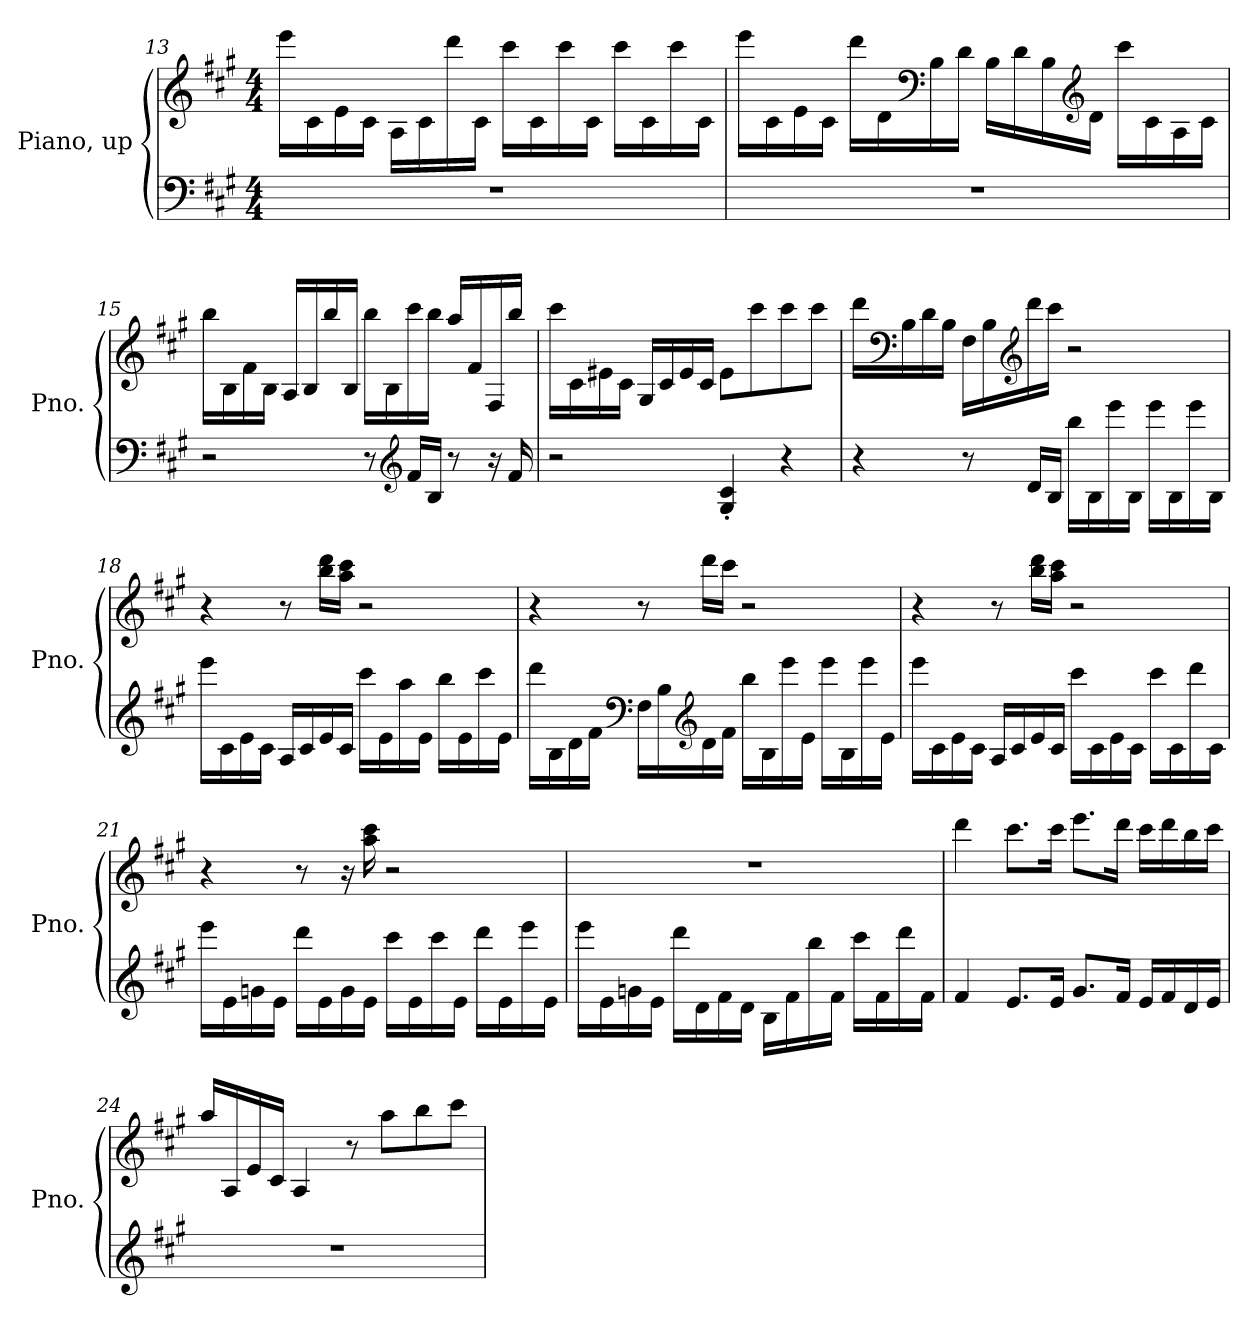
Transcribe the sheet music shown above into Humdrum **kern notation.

**kern	**kern
*part1	*part1
*staff2	*staff1
*I"Piano, up	*
*I'Pno.	*
*clefF4	*clefG2
*k[f#c#g#]	*k[f#c#g#]
*M4/4	*M4/4
=13	=13
1r	16eee\LL
.	16c#\
.	16e\
.	16c#\JJ
.	16A\LL
.	16c#\
.	16ddd\
.	16c#\JJ
.	16ccc#\LL
.	16c#\
.	16ccc#\
.	16c#\JJ
.	16ccc#\LL
.	16c#\
.	16ccc#\
.	16c#\JJ
!!LO:LB:g=z
=14	=14
1r	16eee\LL
.	16c#\
.	16e\
.	16c#\JJ
.	16ddd\LL
.	16d\
*	*clefF4
.	16B\
.	16d\JJ
.	16B\LL
.	16d\
.	16B\
*	*clefG2
.	16d\JJ
.	16ccc#\LL
.	16c#\
.	16A\
.	16c#\JJ
=15	=15
2r	16bb\LL
.	16B\
.	16f#\
.	16B\JJ
.	16A/LL
.	16B/
.	16bb/
.	16B/JJ
8r	16bb\LL
.	16B\
*clefG2	*
16f#/LL	16ccc#\
16B/JJ	16bb\JJ
8r	16aa/LL
.	16f#/
16r	16F#/
16f#/	16bb/JJ
!!LO:LB:g=z
=16	=16
2r	16ccc#\LL
.	16c#\
.	16e#X\
.	16c#\JJ
.	16G#/LL
.	16c#/
.	16e#/
.	16c#/JJ
4G#/' 4c#/'	8e#\L
.	8ccc#\
4r	8ccc#\
.	8ccc#\J
=17	=17
4r	16ddd\LL
*	*clefF4
.	16B\
.	16d\
.	16B\JJ
8r	16F#\LL
.	16B\
*	*clefG2
16d/LL	16ddd\
16B/JJ	16ccc#\JJ
16bb\LL	2r
16B\	.
16eee\	.
16B\JJ	.
16eee\LL	.
16B\	.
16eee\	.
16B\JJ	.
!!LO:LB:g=z
=18	=18
16eee\LL	4r
16c#\	.
16e\	.
16c#\JJ	.
16A/LL	8r
16c#/	.
16e/	16bb\ 16ddd\LL
16c#/JJ	16aa\ 16ccc#\JJ
16ccc#\LL	2r
16e\	.
16aa\	.
16e\JJ	.
16bb\LL	.
16e\	.
16ccc#\	.
16e\JJ	.
=19	=19
16ddd\LL	4r
16B\	.
16d\	.
16f#\JJ	.
*clefF4	*
16F#\LL	8r
16B\	.
*clefG2	*
16d\	16ddd\LL
16f#\JJ	16ccc#\JJ
16bb\LL	2r
16B\	.
16eee\	.
16e\JJ	.
16eee\LL	.
16B\	.
16eee\	.
16e\JJ	.
!!LO:LB:g=z
=20	=20
16eee\LL	4r
16c#\	.
16e\	.
16c#\JJ	.
16A/LL	8r
16c#/	.
16e/	16bb\ 16ddd\LL
16c#/JJ	16aa\ 16ccc#\JJ
16ccc#\LL	2r
16c#\	.
16e\	.
16c#\JJ	.
16ccc#\LL	.
16c#\	.
16ddd\	.
16c#\JJ	.
=21	=21
16eee\LL	4r
16e\	.
16gn\	.
16e\JJ	.
16ddd\LL	8r
16e\	.
16g\	16r
16e\JJ	16aa\ 16ccc#\
16ccc#\LL	2r
16e\	.
16ccc#\	.
16e\JJ	.
16ddd\LL	.
16e\	.
16eee\	.
16e\JJ	.
!!LO:LB:g=z
=22	=22
16eee\LL	1r
16e\	.
16gn\	.
16e\JJ	.
16ddd\LL	.
16d\	.
16f#\	.
16d\JJ	.
16B\LL	.
16f#\	.
16bb\	.
16f#\JJ	.
16ccc#\LL	.
16f#\	.
16ddd\	.
16f#\JJ	.
=23	=23
4f#/	4ddd\
8.e/L	8.ccc#\L
16e/Jk	16ccc#\Jk
8.g#/L	8.eee\L
16f#/Jk	16ddd\Jk
16e/LL	16ccc#\LL
16f#/	16ddd\
16d/	16bb\
16e/JJ	16ccc#\JJ
=24	=24
1r	16aa/LL
.	16A/
.	16e/
.	16c#/JJ
.	4A/
.	8r
.	8aa\L
.	8bb\
.	8ccc#\J
=	=
*-	*-
